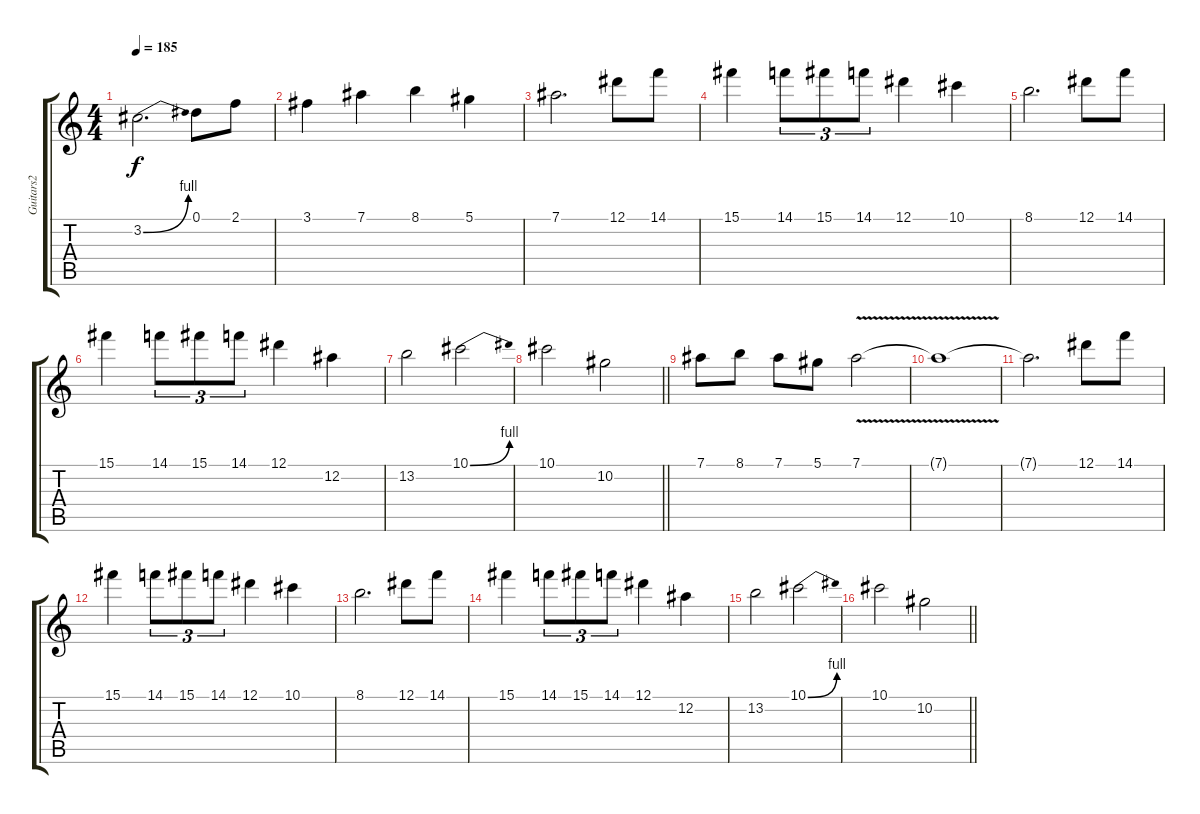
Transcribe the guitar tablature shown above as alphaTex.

\track ("Guitars2" "Guitars2") {instrument distortionguitar}
\staff {score tabs}
\tuning (Eb4 Bb3 Gb3 Db3 Ab2 Eb2) {hide}
\ts (4 4)
\section ("" "")
\tempo 185
\clef g2
\ks c
3.2{be (bend 0 0 60 4)}.2{d dy f instrument distortionguitar} 0.1.8 2.1.8 |
3.1.4 7.1.4 8.1.4 5.1.4 |
7.1.2{d} 12.1.8 14.1.8 |
15.1.4 14.1.8{tu (3 2)} 15.1.8{tu (3 2)} 14.1.8{tu (3 2)} 12.1.4 10.1.4 |
8.1.2{d} 12.1.8 14.1.8 |
15.1.4 14.1.8{tu (3 2)} 15.1.8{tu (3 2)} 14.1.8{tu (3 2)} 12.1.4 12.2.4 |
13.2.2 10.1{be (bend 0 0 60 4)}.2 |
\barLineRight lightlight
10.1.2 10.2.2 |
\section ("" "")
7.1.8 8.1.8 7.1.8 5.1.8 7.1{v}.2 |
7.1{t}.1 |
7.1{t}.2{d} 12.1.8 14.1.8 |
15.1.4 14.1.8{tu (3 2)} 15.1.8{tu (3 2)} 14.1.8{tu (3 2)} 12.1.4 10.1.4 |
8.1.2{d} 12.1.8 14.1.8 |
15.1.4 14.1.8{tu (3 2)} 15.1.8{tu (3 2)} 14.1.8{tu (3 2)} 12.1.4 12.2.4 |
13.2.2 10.1{be (bend 0 0 60 4)}.2 |
\barLineRight lightlight
10.1.2 10.2.2
